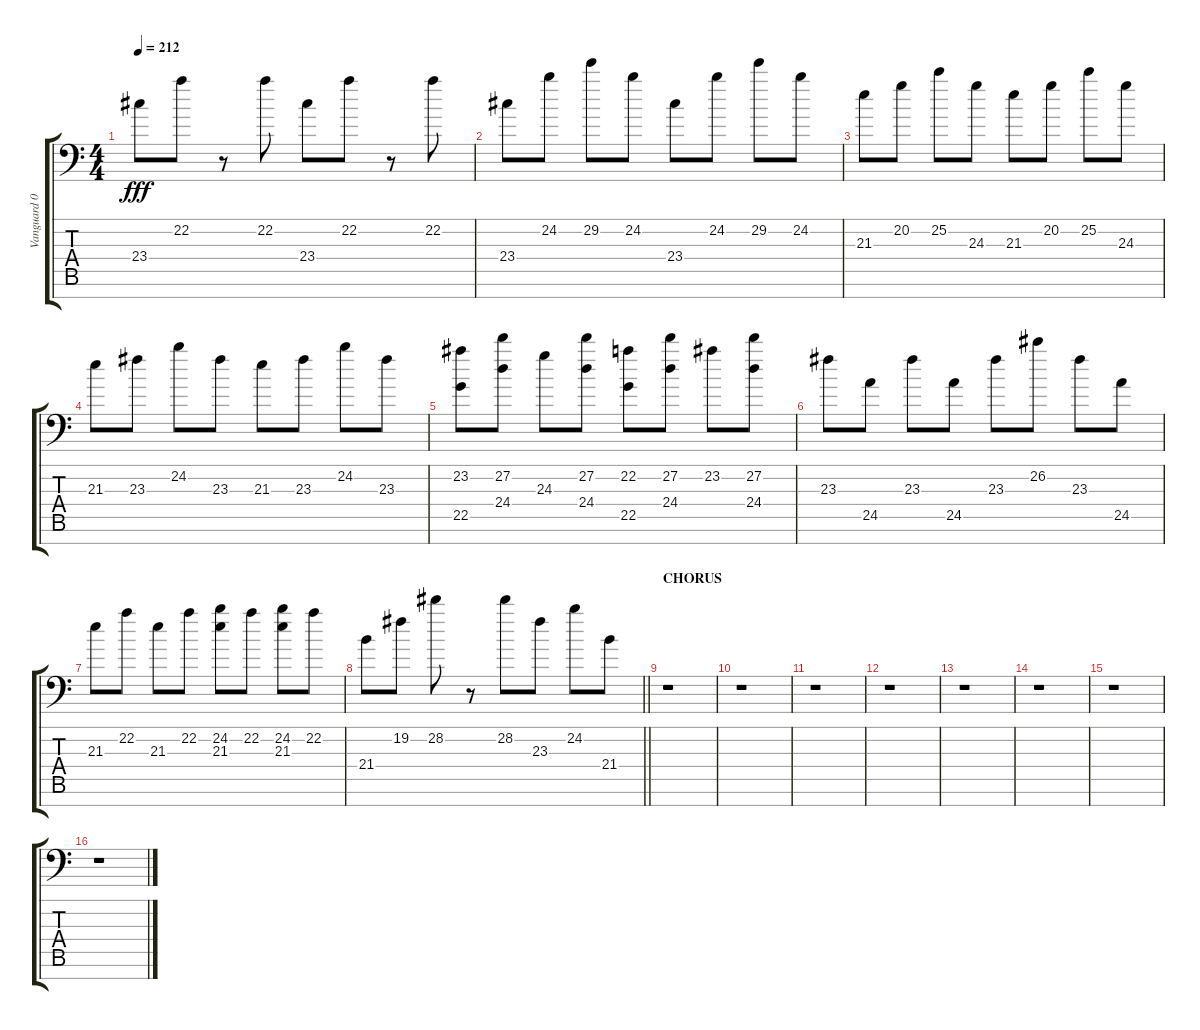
\track ("Vanguard 07" "Vanguard 0") {instrument lead4chiff}
\staff {score tabs}
\tuning (C8 B3 G3 D3 A2 E2 C-1) {hide}
\ts (4 4)
\tempo 212
\clef f4
\ks c
23.4.8{dy fff} 22.2.8 r.8 22.2.8 23.4.8 22.2.8 r.8 22.2.8 |
23.4.8 24.2.8 29.2.8 24.2.8 23.4.8 24.2.8 29.2.8 24.2.8 |
21.3.8 20.2.8 25.2.8 24.3.8 21.3.8 20.2.8 25.2.8 24.3.8 |
21.3.8 23.3.8 24.2.8 23.3.8 21.3.8 23.3.8 24.2.8 23.3.8 |
(23.2 22.5).8 (27.2 24.4).8 24.3.8 (27.2 24.4).8 (22.2 22.5).8 (27.2 24.4).8 23.2.8 (27.2 24.4).8 |
23.3.8 24.5.8 23.3.8 24.5.8 23.3.8 26.2.8 23.3.8 24.5.8 |
21.3.8 22.2.8 21.3.8 22.2.8 (24.2 21.3).8 22.2.8 (24.2 21.3).8 22.2.8 |
\barLineRight lightlight
21.4.8 19.2.8 28.2.8 r.8 28.2.8 23.3.8 24.2.8 21.4.8 |
\section ("" "CHORUS")
r.1 |
r.1 |
r.1 |
r.1 |
r.1 |
r.1 |
r.1 |
r.1
